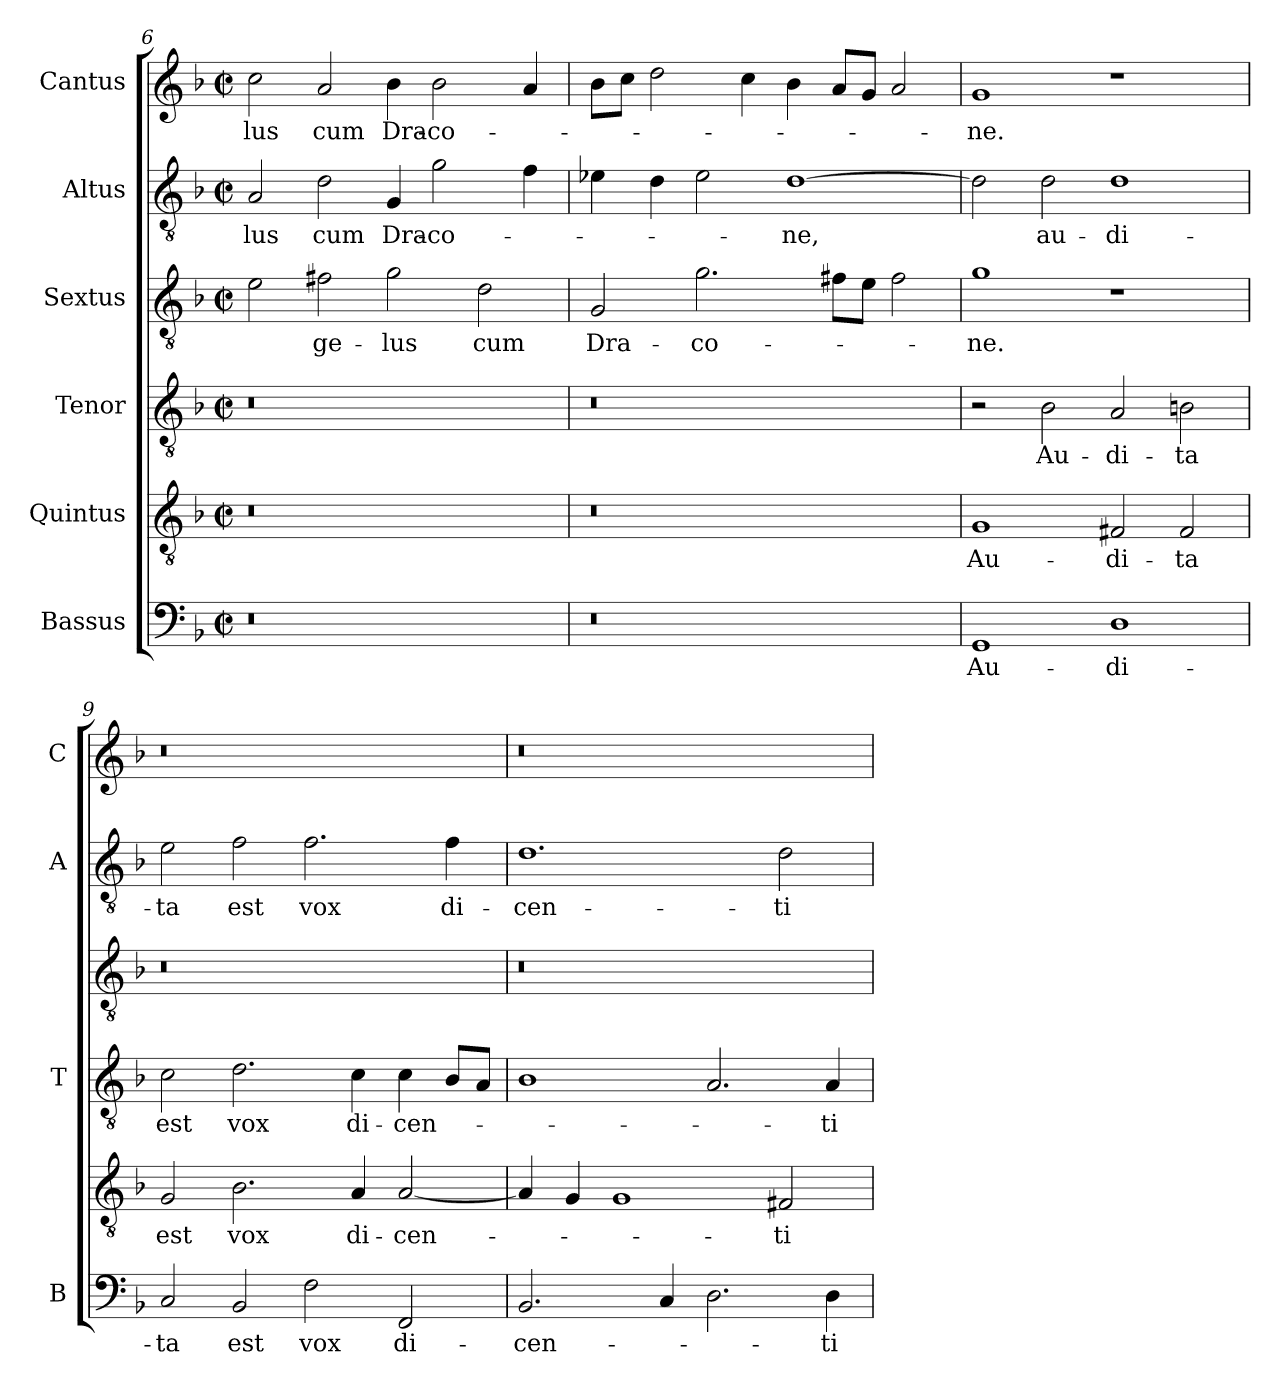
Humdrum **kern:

**kern	**text	**kern	**text	**kern	**text	**kern	**text	**kern	**text	**kern	**text
*part6	*part6	*part5	*part5	*part4	*part4	*part3	*part3	*part2	*part2	*part1	*part1
*staff6	*staff6	*staff5	*staff5	*staff4	*staff4	*staff3	*staff3	*staff2	*staff2	*staff1	*staff1
*I"Bassus	*	*I"Quintus	*	*I"Tenor	*	*I"Sextus	*	*I"Altus	*	*I"Cantus	*
*I'B	*	*	*	*I'T	*	*	*	*I'A	*	*I'C	*
*clefF4	*	*clefGv2	*	*clefGv2	*	*clefGv2	*	*clefGv2	*	*clefG2	*
*k[b-]	*	*k[b-]	*	*k[b-]	*	*k[b-]	*	*k[b-]	*	*k[b-]	*
*F:	*	*F:	*	*F:	*	*F:	*	*F:	*	*F:	*
*M2/2	*	*M2/2	*	*M2/2	*	*M2/2	*	*M2/2	*	*M2/2	*
*met(c|)	*	*met(c|)	*	*met(c|)	*	*met(c|)	*	*met(c|)	*	*met(c|)	*
=6	=6	=6	=6	=6	=6	=6	=6	=6	=6	=6	=6
0r	.	0r	.	0r	.	2e\	.	2A/	-lus	2cc\	-lus
.	.	.	.	.	.	2f#X\	-ge-	2d\	cum	2a/	cum
.	.	.	.	.	.	2g\	-lus	4G/	Dra-	4b-\	Dra-
.	.	.	.	.	.	.	.	2g\	-co-	2b-\	-co-
.	.	.	.	.	.	2d\	cum	.	.	.	.
.	.	.	.	.	.	.	.	4f\	.	4a/	.
!!LO:PB:g=z
=7	=7	=7	=7	=7	=7	=7	=7	=7	=7	=7	=7
0r	.	0r	.	0r	.	2G/	Dra-	4e-X\	.	8b-\L	.
.	.	.	.	.	.	.	.	.	.	8cc\J	.
.	.	.	.	.	.	.	.	4d\	.	2dd\	.
.	.	.	.	.	.	2.g\	-co-	2e-\	.	.	.
.	.	.	.	.	.	.	.	.	.	4cc\	.
.	.	.	.	.	.	.	.	[1d	-ne,	4b-\	.
.	.	.	.	.	.	8f#X\L	.	.	.	8a/L	.
.	.	.	.	.	.	8e\J	.	.	.	8g/J	.
.	.	.	.	.	.	2f#\	.	.	.	2a/	.
=8	=8	=8	=8	=8	=8	=8	=8	=8	=8	=8	=8
1GG	Au-	1G	Au-	2r	.	1g	-ne.	2d\]	.	1g	-ne.
.	.	.	.	2B-\	Au-	.	.	2d\	au-	.	.
1D	-di-	2F#X/	-di-	2A/	-di-	1r	.	1d	-di-	1r	.
.	.	2F#/	-ta	2Bn\	-ta	.	.	.	.	.	.
=9	=9	=9	=9	=9	=9	=9	=9	=9	=9	=9	=9
2C/	-ta	2G/	est	2c\	est	0r	.	2e\	-ta	0r	.
2BB-/	est	2.B-\	vox	2.d\	vox	.	.	2f\	est	.	.
2F\	vox	.	.	.	.	.	.	2.f\	vox	.	.
.	.	4A/	di-	4c\	di-	.	.	.	.	.	.
2FF/	di-	[2A/	-cen-	4c\	-cen-	.	.	.	.	.	.
.	.	.	.	8B-/L	.	.	.	4f\	di-	.	.
.	.	.	.	8A/J	.	.	.	.	.	.	.
!!LO:LB:g=z
=10	=10	=10	=10	=10	=10	=10	=10	=10	=10	=10	=10
2.BB-/	-cen-	4A/]	.	1B-	.	0r	.	1.d	-cen-	0r	.
.	.	4G/	.	.	.	.	.	.	.	.	.
.	.	1G	.	.	.	.	.	.	.	.	.
4C/	.	.	.	.	.	.	.	.	.	.	.
2.D\	.	.	.	2.A/	.	.	.	.	.	.	.
.	.	2F#X/	-ti-	.	.	.	.	2d\	-ti-	.	.
4D\	-ti-	.	.	4A/	-ti-	.	.	.	.	.	.
=	=	=	=	=	=	=	=	=	=	=	=
*-	*-	*-	*-	*-	*-	*-	*-	*-	*-	*-	*-
